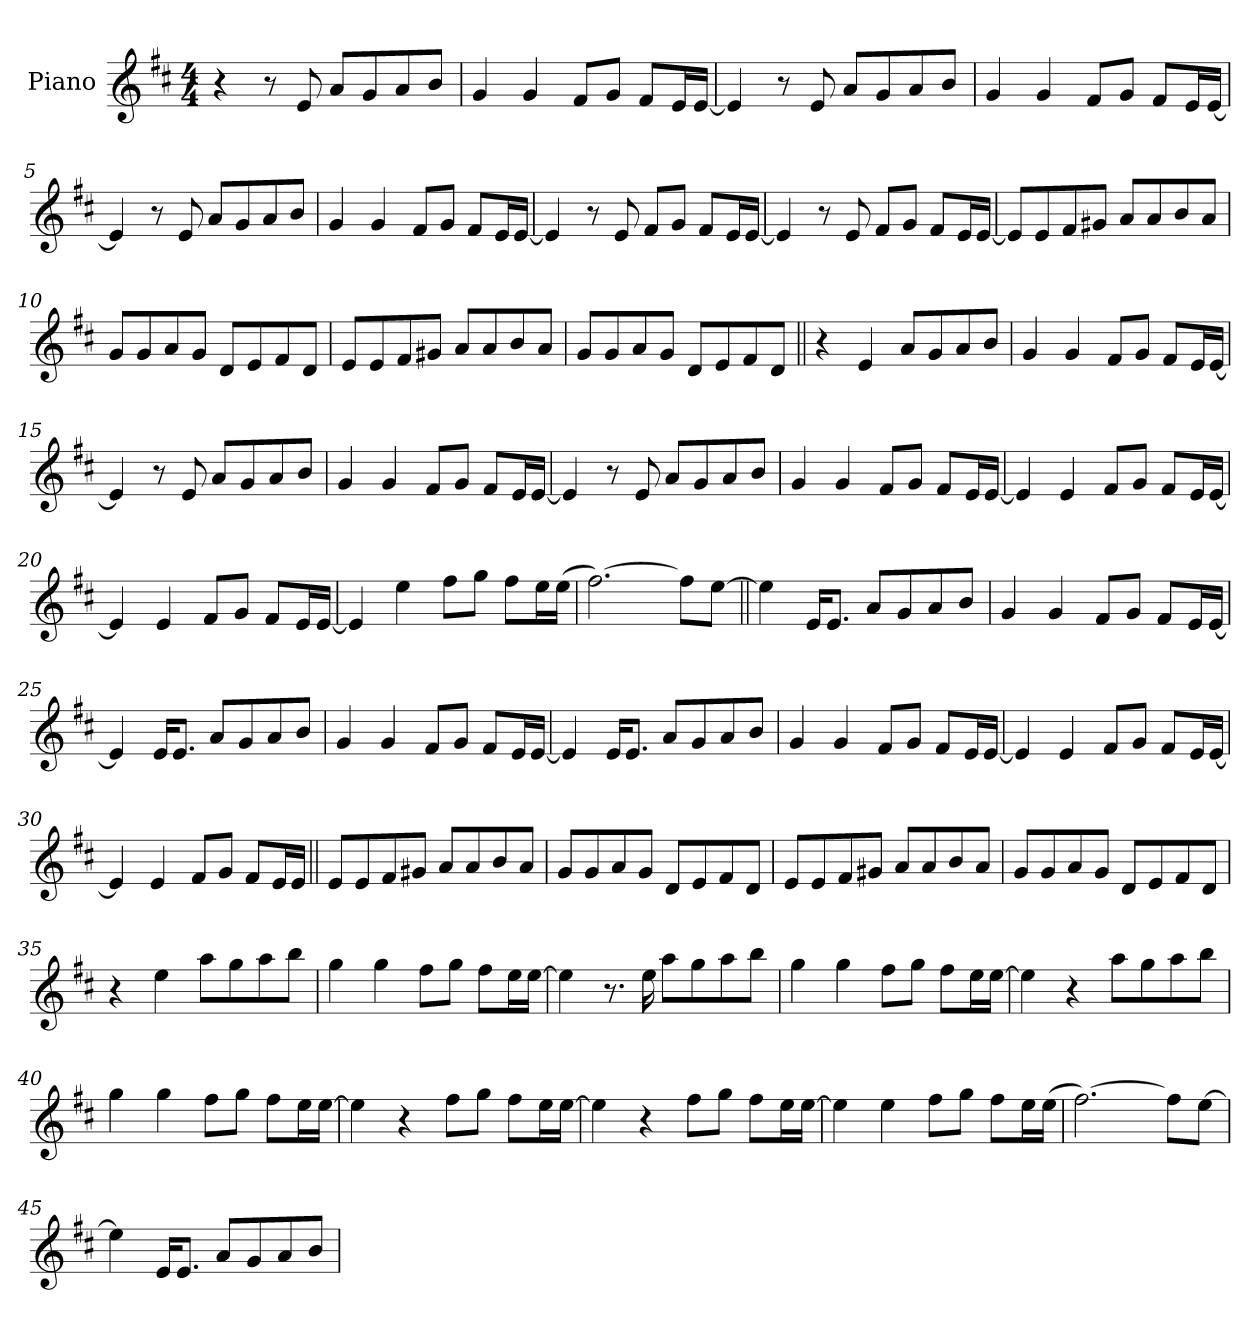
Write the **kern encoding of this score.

**kern
*part1
*staff1
*I"Piano
*I'Pno.
*clefG2
*k[f#c#]
*M4/4
*MM110
=1
4r
8r
8e
8aL
8g
8a
8bJ
=2
4g
4g
8f#L
8gJ
8f#L
16eL
[16eJJ
=3
4e]
8r
8e
8aL
8g
8a
8bJ
=4
4g
4g
8f#L
8gJ
8f#L
16eL
[16eJJ
=5
4e]
8r
8e
8aL
8g
8a
8bJ
=6
4g
4g
8f#L
8gJ
8f#L
16eL
[16eJJ
=7
4e]
8r
8e
8f#L
8gJ
8f#L
16eL
[16eJJ
=8
4e]
8r
8e
8f#L
8gJ
8f#L
16eL
[16eJJ
=9
8e!L]
8e!
8f#!
8g#X!J
8a!L
8a!
8b!
8a!J
=10
8g!L
8g!
8a!
8g!J
8d!L
8e!
8f#!
8d!J
=11
8e!L
8e!
8f#!
8g#X!J
8a!L
8a!
8b!
8a!J
=12
8g!L
8g!
8a!
8g!J
8d!L
8e!
8f#!
8d!J
=13||
4r
4e
8aL
8g
8a
8bJ
=14
4g
4g
8f#L
8gJ
8f#L
16eL
[16eJJ
=15
4e]
8r
8e
8aL
8g
8a
8bJ
=16
4g
4g
8f#L
8gJ
8f#L
16eL
[16eJJ
=17
4e]
8r
8e
8aL
8g
8a
8bJ
=18
4g
4g
8f#L
8gJ
8f#L
16eL
[16eJJ
=19
4e]
4e
8f#L
8gJ
8f#L
16eL
[16eJJ
=20
4e]
4e
8f#L
8gJ
8f#L
16eL
[16eJJ
=21
4e]
4ee
8ff#L
8ggJ
8ff#L
16eeL
(>16eeJJ
=22
[2.ff#)
8ff#L]
[8eeJ
=23||
4ee]
16eKL
8.eJ
8aL
8g
8a
8bJ
=24
4g
4g
8f#L
8gJ
8f#L
16eL
[16eJJ
=25
4e]
16eKL
8.eJ
8aL
8g
8a
8bJ
=26
4g
4g
8f#L
8gJ
8f#L
16eL
[16eJJ
=27
4e]
16eKL
8.eJ
8aL
8g
8a
8bJ
=28
4g
4g
8f#L
8gJ
8f#L
16eL
[16eJJ
=29
4e]
4e
8f#L
8gJ
8f#L
16eL
[16eJJ
=30
4e]
4e
8f#L
8gJ
8f#L
16eL
16eJJ
=31||
8e!L
8e!
8f#!
8g#X!J
8a!L
8a!
8b!
8a!J
=32
8g!L
8g!
8a!
8g!J
8d!L
8e!
8f#!
8d!J
=33
8e!L
8e!
8f#!
8g#X!J
8a!L
8a!
8b!
8a!J
=34
8g!L
8g!
8a!
8g!J
8d!L
8e!
8f#!
8d!J
=35
4r
4ee
8aaL
8gg
8aa
8bbJ
=36
4gg
4gg
8ff#L
8ggJ
8ff#L
16eeL
[16eeJJ
=37
4ee]
8.r
16ee
8aaL
8gg
8aa
8bbJ
=38
4gg
4gg
8ff#L
8ggJ
8ff#L
16eeL
[16eeJJ
=39
4ee]
4r
8aaL
8gg
8aa
8bbJ
=40
4gg
4gg
8ff#L
8ggJ
8ff#L
16eeL
[16eeJJ
=41
4ee]
4r
8ff#L
8ggJ
8ff#L
16eeL
[16eeJJ
=42
4ee]
4r
8ff#L
8ggJ
8ff#L
16eeL
[16eeJJ
=43
4ee]
4ee
8ff#L
8ggJ
8ff#L
16eeL
(<16eeJJ
=44
[2.ff#)
8ff#L]
[8eeJ
=45
4ee]
16eKL
8.eJ
8aL
8g
8a
8bJ
=
*-
